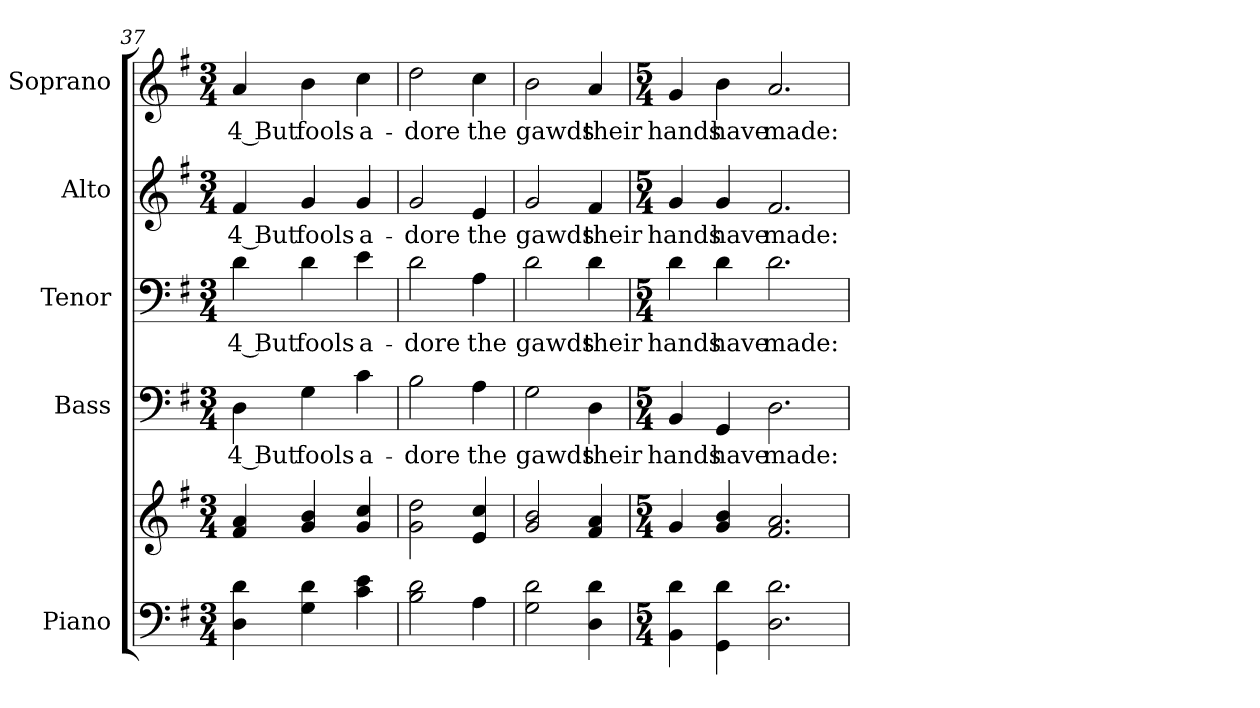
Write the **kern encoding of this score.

**kern	**kern	**kern	**text	**kern	**text	**kern	**text	**kern	**text
*part5	*part5	*part4	*part4	*part3	*part3	*part2	*part2	*part1	*part1
*staff6	*staff5	*staff4	*staff4	*staff3	*staff3	*staff2	*staff2	*staff1	*staff1
*I"Piano	*	*I"Bass	*	*I"Tenor	*	*I"Alto	*	*I"Soprano	*
*I'Pno.	*	*I'B.	*	*I'T.	*	*I'A.	*	*I'S.	*
!!LO:PB:g=z
*clefF4	*clefG2	*clefF4	*	*clefF4	*	*clefG2	*	*clefG2	*
*k[f#]	*k[f#]	*k[f#]	*	*k[f#]	*	*k[f#]	*	*k[f#]	*
*G:	*G:	*G:	*	*G:	*	*G:	*	*G:	*
*M3/4	*M3/4	*M3/4	*	*M3/4	*	*M3/4	*	*M3/4	*
=37	=37	=37	=37	=37	=37	=37	=37	=37	=37
!	!	!	!LO:LY:b:color=#000000	!	!	!	!	!	!
!	!	!	!	!	!LO:LY:b:color=#000000	!	!	!	!
!	!	!	!	!	!	!	!LO:LY:b:color=#000000	!	!
!	!	!	!	!	!	!	!	!	!LO:LY:b:color=#000000
4Di\ 4di	4f#i/ 4ai	4Di\	4 But	4di\	4 But	4f#i/	4 But	4ai/	4 But
!	!	!	!LO:LY:b:color=#000000	!	!	!	!	!	!
!	!	!	!	!	!LO:LY:b:color=#000000	!	!	!	!
!	!	!	!	!	!	!	!LO:LY:b:color=#000000	!	!
!	!	!	!	!	!	!	!	!	!LO:LY:b:color=#000000
4Gi\ 4di	4gi/ 4bi	4Gi\	fools	4di\	fools	4gi/	fools	4bi\	fools
!	!	!	!LO:LY:b:color=#000000	!	!	!	!	!	!
!	!	!	!	!	!LO:LY:b:color=#000000	!	!	!	!
!	!	!	!	!	!	!	!LO:LY:b:color=#000000	!	!
!	!	!	!	!	!	!	!	!	!LO:LY:b:color=#000000
4ci\ 4ei	4gi/ 4cci	4ci\	a-	4ei\	a-	4gi/	a-	4cci\	a-
=38	=38	=38	=38	=38	=38	=38	=38	=38	=38
!	!	!	!LO:LY:b:color=#000000	!	!	!	!	!	!
!	!	!	!	!	!LO:LY:b:color=#000000	!	!	!	!
!	!	!	!	!	!	!	!LO:LY:b:color=#000000	!	!
!	!	!	!	!	!	!	!	!	!LO:LY:b:color=#000000
2Bi\ 2di	2gi\ 2ddi	2Bi\	-dore	2di\	-dore	2gi/	-dore	2ddi\	-dore
!	!	!	!LO:LY:b:color=#000000	!	!	!	!	!	!
!	!	!	!	!	!LO:LY:b:color=#000000	!	!	!	!
!	!	!	!	!	!	!	!LO:LY:b:color=#000000	!	!
!	!	!	!	!	!	!	!	!	!LO:LY:b:color=#000000
4Ai\	4ei/ 4cci	4Ai\	the	4Ai\	the	4ei/	the	4cci\	the
!!LO:LB:g=z
=39	=39	=39	=39	=39	=39	=39	=39	=39	=39
!	!	!	!LO:LY:b:color=#000000	!	!	!	!	!	!
!	!	!	!	!	!LO:LY:b:color=#000000	!	!	!	!
!	!	!	!	!	!	!	!LO:LY:b:color=#000000	!	!
!	!	!	!	!	!	!	!	!	!LO:LY:b:color=#000000
2Gi\ 2di	2gi/ 2bi	2Gi\	gawds	2di\	gawds	2gi/	gawds	2bi\	gawds
!	!	!	!LO:LY:b:color=#000000	!	!	!	!	!	!
!	!	!	!	!	!LO:LY:b:color=#000000	!	!	!	!
!	!	!	!	!	!	!	!LO:LY:b:color=#000000	!	!
!	!	!	!	!	!	!	!	!	!LO:LY:b:color=#000000
4Di\ 4di	4f#i/ 4ai	4Di\	their	4di\	their	4f#i/	their	4ai/	their
=40	=40	=40	=40	=40	=40	=40	=40	=40	=40
*M5/4	*M5/4	*M5/4	*	*M5/4	*	*M5/4	*	*M5/4	*
!	!	!	!LO:LY:b:color=#000000	!	!	!	!	!	!
!	!	!	!	!	!LO:LY:b:color=#000000	!	!	!	!
!	!	!	!	!	!	!	!LO:LY:b:color=#000000	!	!
!	!	!	!	!	!	!	!	!	!LO:LY:b:color=#000000
4BBi\ 4di	4gi/	4BBi/	hands	4di\	hands	4gi/	hands	4gi/	hands
!	!	!	!LO:LY:b:color=#000000	!	!	!	!	!	!
!	!	!	!	!	!LO:LY:b:color=#000000	!	!	!	!
!	!	!	!	!	!	!	!LO:LY:b:color=#000000	!	!
!	!	!	!	!	!	!	!	!	!LO:LY:b:color=#000000
4GGi\ 4di	4gi/ 4bi	4GGi/	have	4di\	have	4gi/	have	4bi\	have
!	!	!	!LO:LY:b:color=#000000	!	!	!	!	!	!
!	!	!	!	!	!LO:LY:b:color=#000000	!	!	!	!
!	!	!	!	!	!	!	!LO:LY:b:color=#000000	!	!
!	!	!	!	!	!	!	!	!	!LO:LY:b:color=#000000
2.Di\ 2.di	2.f#i/ 2.ai	2.Di\	made:	2.di\	made:	2.f#i/	made:	2.ai/	made:
=	=	=	=	=	=	=	=	=	=
*-	*-	*-	*-	*-	*-	*-	*-	*-	*-
